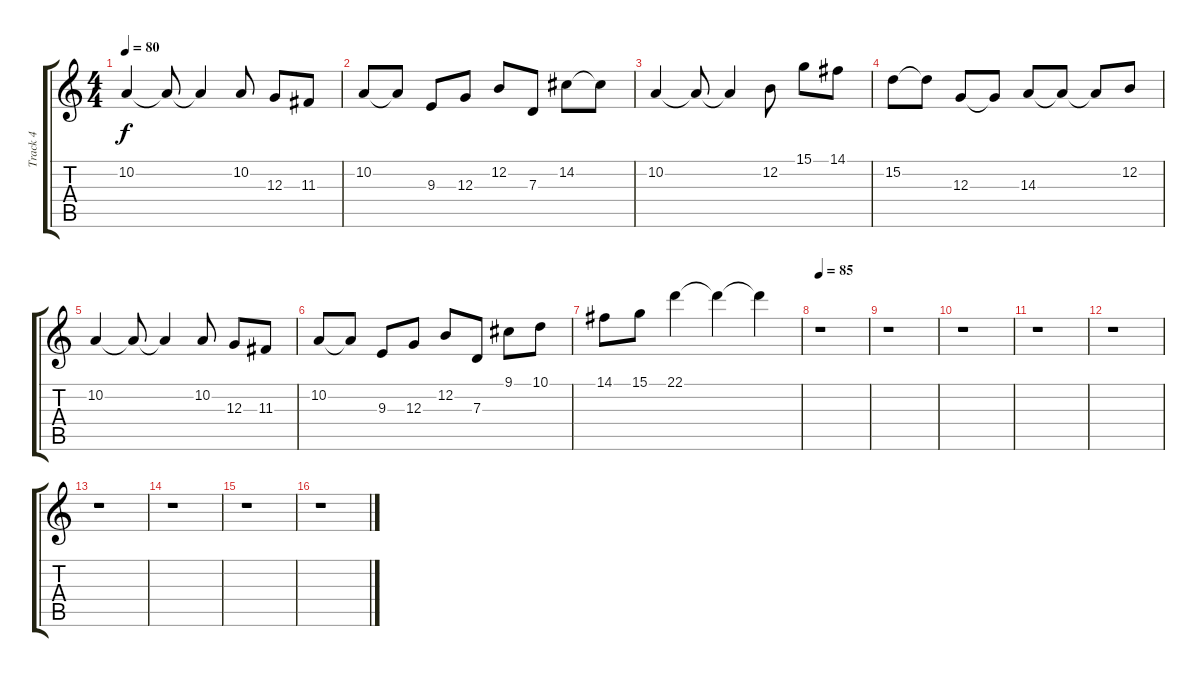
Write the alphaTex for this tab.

\track ("Track 4" "Track 4") {instrument violin}
\staff {score tabs}
\tuning (E4 B3 G3 D3 A2 E2) {hide}
\ts (4 4)
\tempo 80
\clef g2
\ks c
10.2.4{dy f} 10.2{t}.8 10.2{t}.4 10.2.8 12.3.8 11.3.8 |
10.2.8 10.2{t}.8 9.3.8 12.3.8 12.2.8 7.3.8 14.2.8 14.2{t}.8 |
10.2.4 10.2{t}.8 10.2{t}.4 12.2.8 15.1.8 14.1.8 |
15.2.8 15.2{t}.8 12.3.8 12.3{t}.8 14.3.8 14.3{t}.8 14.3{t}.8 12.2.8 |
10.2.4 10.2{t}.8 10.2{t}.4 10.2.8 12.3.8 11.3.8 |
10.2.8 10.2{t}.8 9.3.8 12.3.8 12.2.8 7.3.8 9.1.8 10.1.8 |
14.1.8 15.1.8 22.1.4 22.1{t}.4 22.1{t}.4 |
\tempo 85
r.1 |
r.1 |
r.1 |
r.1 |
r.1 |
r.1 |
r.1 |
r.1 |
r.1
